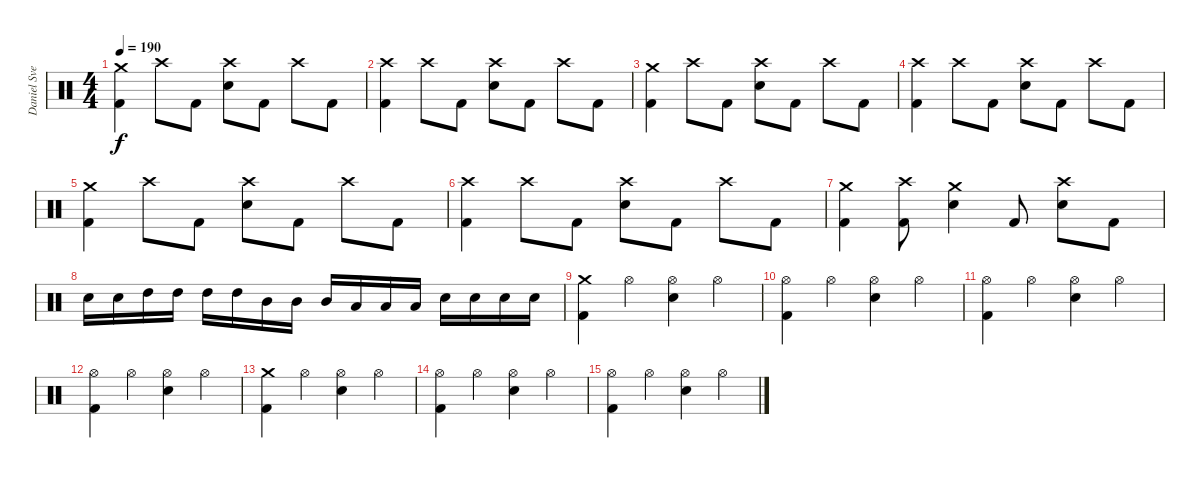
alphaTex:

\track ("Daniel Svensson" "Daniel Sve") {instrument percussion}
\staff {score}
\articulation defaults
\ts (4 4)
\tempo 190
\clef neutral
\ks c
("Kick (hit) 2" "Crash medium (hit)").4{dy f} "Crash high (hit)".8 "Kick (hit) 2".8 ("Electric Snare (hit)" "Crash high (hit)").8 "Kick (hit) 2".8 "Crash high (hit)".8 "Kick (hit) 2".8 |
("Kick (hit) 2" "Crash high (hit)").4 "Crash high (hit)".8 "Kick (hit) 2".8 ("Electric Snare (hit)" "Crash high (hit)").8 "Kick (hit) 2".8 "Crash high (hit)".8 "Kick (hit) 2".8 |
("Kick (hit) 2" "Crash medium (hit)").4 "Crash high (hit)".8 "Kick (hit) 2".8 ("Electric Snare (hit)" "Crash high (hit)").8 "Kick (hit) 2".8 "Crash high (hit)".8 "Kick (hit) 2".8 |
("Kick (hit) 2" "Crash high (hit)").4 "Crash high (hit)".8 "Kick (hit) 2".8 ("Electric Snare (hit)" "Crash high (hit)").8 "Kick (hit) 2".8 "Crash high (hit)".8 "Kick (hit) 2".8 |
("Kick (hit) 2" "Crash medium (hit)").4 "Crash high (hit)".8 "Kick (hit) 2".8 ("Electric Snare (hit)" "Crash high (hit)").8 "Kick (hit) 2".8 "Crash high (hit)".8 "Kick (hit) 2".8 |
("Kick (hit) 2" "Crash high (hit)").4 "Crash high (hit)".8 "Kick (hit) 2".8 ("Electric Snare (hit)" "Crash high (hit)").8 "Kick (hit) 2".8 "Crash high (hit)".8 "Kick (hit) 2".8 |
("Kick (hit) 2" "Crash medium (hit)").4 ("Kick (hit) 2" "Crash high (hit)").8 ("Electric Snare (hit)" "Crash medium (hit)").4 "Kick (hit) 2".8 ("Crash high (hit)" "Electric Snare (hit)").8 "Kick (hit) 2".8 |
"Electric Snare (hit)".16 "Electric Snare (hit)".16 "High Tom (hit)".16 "High Tom (hit)".16 "High Tom (hit)".16 "High Tom (hit)".16 "Mid Tom (hit)".16 "Mid Tom (hit)".16 "Mid Tom (hit)".16 "Low Tom (hit)".16 "Low Tom (hit)".16 "Low Tom (hit)".16 "Electric Snare (hit)".16 "Electric Snare (hit)".16 "Electric Snare (hit)".16 "Electric Snare (hit)".16 |
("Kick (hit) 2" "Crash medium (hit)").4 "Hi-Hat (open)".4 ("Electric Snare (hit)" "Hi-Hat (open)").4 "Hi-Hat (open)".4 |
("Kick (hit) 2" "Hi-Hat (open)").4 "Hi-Hat (open)".4 ("Electric Snare (hit)" "Hi-Hat (open)").4 "Hi-Hat (open)".4 |
("Kick (hit) 2" "Hi-Hat (open)").4 "Hi-Hat (open)".4 ("Electric Snare (hit)" "Hi-Hat (open)").4 "Hi-Hat (open)".4 |
("Kick (hit) 2" "Hi-Hat (open)").4 "Hi-Hat (open)".4 ("Electric Snare (hit)" "Hi-Hat (open)").4 "Hi-Hat (open)".4 |
("Kick (hit) 2" "Crash medium (hit)").4 "Hi-Hat (open)".4 ("Electric Snare (hit)" "Hi-Hat (open)").4 "Hi-Hat (open)".4 |
("Kick (hit) 2" "Hi-Hat (open)").4 "Hi-Hat (open)".4 ("Electric Snare (hit)" "Hi-Hat (open)").4 "Hi-Hat (open)".4 |
("Kick (hit) 2" "Hi-Hat (open)").4 "Hi-Hat (open)".4 ("Electric Snare (hit)" "Hi-Hat (open)").4 "Hi-Hat (open)".4
